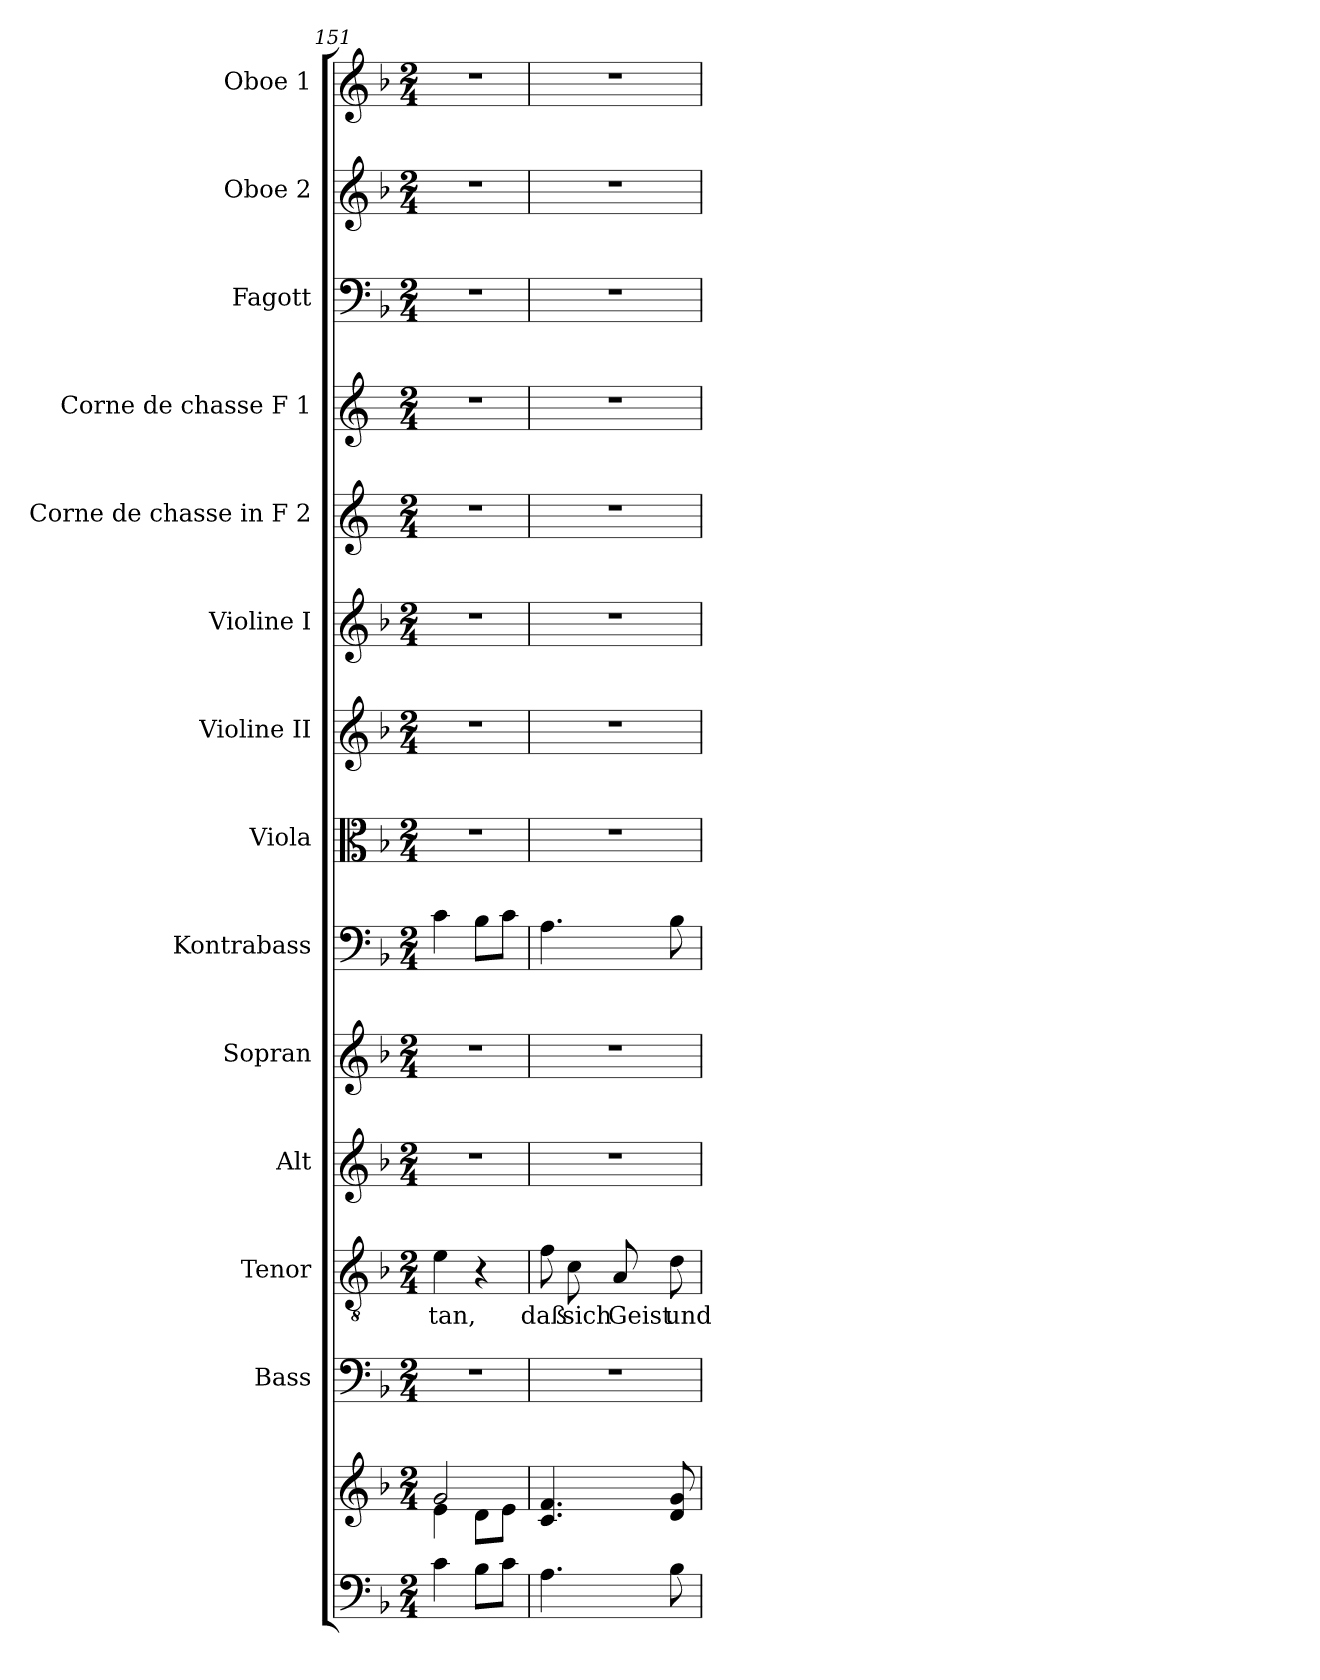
**kern	**kern	**kern	**kern	**text	**kern	**kern	**kern	**kern	**kern	**kern	**kern	**kern	**kern	**kern	**kern
*part14	*part14	*part13	*part12	*part12	*part11	*part10	*part9	*part8	*part7	*part6	*part5	*part4	*part3	*part2	*part1
*staff15	*staff14	*staff13	*staff12	*staff12	*staff11	*staff10	*staff9	*staff8	*staff7	*staff6	*staff5	*staff4	*staff3	*staff2	*staff1
*	*	*I"Bass	*I"Tenor	*	*I"Alt	*I"Sopran	*I"Kontrabass	*I"Viola	*I"Violine II	*I"Violine I	*I"Corne de chasse in F 2	*I"Corne de chasse F 1	*I"Fagott	*I"Oboe 2	*I"Oboe 1
*	*	*I'B.	*I'T.	*	*I'A.	*I'S.	*I'Kb.	*I'Vla.	*I'Vl. II	*I'Vl. I	*	*	*I'Fg.	*I'Ob. 2	*I'Ob. 1
*clefF4	*clefG2	*clefF4	*clefGv2	*	*clefG2	*clefG2	*clefF4	*clefC3	*clefG2	*clefG2	*clefG2	*clefG2	*clefF4	*clefG2	*clefG2
*	*	*	*	*	*	*	*ITrd7c12	*	*	*	*ITrd4c7	*ITrd4c7	*	*	*
*k[b-]	*k[b-]	*k[b-]	*k[b-]	*	*k[b-]	*k[b-]	*k[b-]	*k[b-]	*k[b-]	*k[b-]	*k[b-]	*k[b-]	*k[b-]	*k[b-]	*k[b-]
*F:	*F:	*F:	*F:	*	*F:	*F:	*F:	*F:	*F:	*F:	*F:	*F:	*F:	*F:	*F:
*M2/4	*M2/4	*M2/4	*M2/4	*	*M2/4	*M2/4	*M2/4	*M2/4	*M2/4	*M2/4	*M2/4	*M2/4	*M2/4	*M2/4	*M2/4
=151	=151	=151	=151	=151	=151	=151	=151	=151	=151	=151	=151	=151	=151	=151	=151
*	*^	*	*	*	*	*	*	*	*	*	*	*	*	*	*
!	!	!	!	!	!LO:LY:b	!	!	!	!	!	!	!	!	!	!	!
4c\	2g/	4e\	2r	4e\	-tan,	2r	2r	4C\	2r	2r	2r	2r	2r	2r	2r	2r
8B-\L	.	8d\L	.	4r	.	.	.	8BB-\L	.	.	.	.	.	.	.	.
8c\J	.	8e\J	.	.	.	.	.	8C\J	.	.	.	.	.	.	.	.
=152	=152	=152	=152	=152	=152	=152	=152	=152	=152	=152	=152	=152	=152	=152	=152	=152
!	!	!	!	!	!LO:LY:b	!	!	!	!	!	!	!	!	!	!	!
*	*v	*v	*	*	*	*	*	*	*	*	*	*	*	*	*	*
4.A\	4.c/ 4.f/	2r	8f\	daß	2r	2r	4.AA\	2r	2r	2r	2r	2r	2r	2r	2r
!	!	!	!	!LO:LY:b	!	!	!	!	!	!	!	!	!	!	!
.	.	.	8c\	sich	.	.	.	.	.	.	.	.	.	.	.
!	!	!	!	!LO:LY:b	!	!	!	!	!	!	!	!	!	!	!
.	.	.	8A/	Geist	.	.	.	.	.	.	.	.	.	.	.
!	!	!	!	!LO:LY:b	!	!	!	!	!	!	!	!	!	!	!
8B-\	8d/ 8g/	.	8d\	und	.	.	8BB-\	.	.	.	.	.	.	.	.
=	=	=	=	=	=	=	=	=	=	=	=	=	=	=	=
*-	*-	*-	*-	*-	*-	*-	*-	*-	*-	*-	*-	*-	*-	*-	*-
